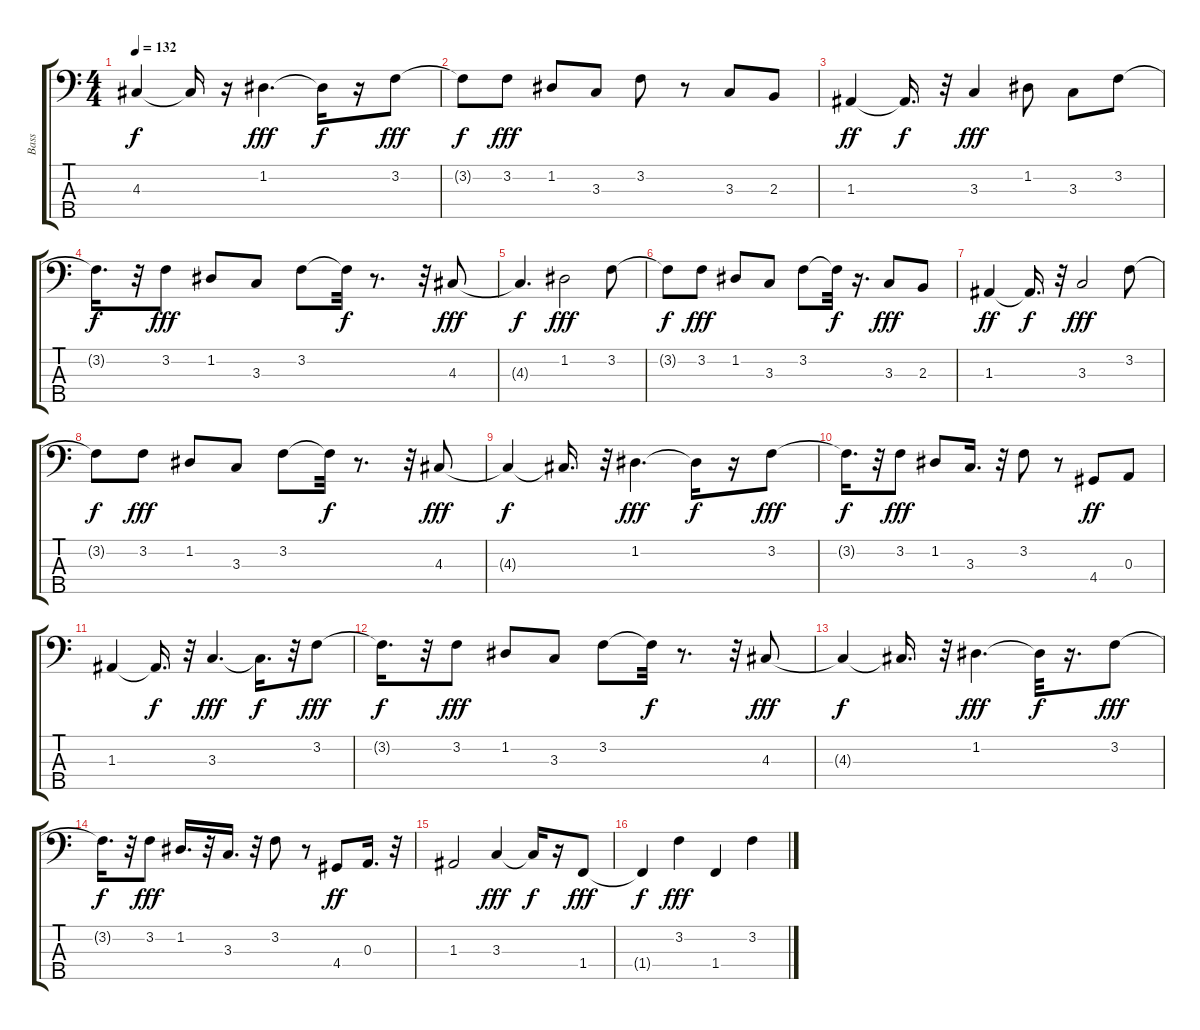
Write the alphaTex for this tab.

\track ("Bass" "Bass") {instrument slapbass2}
\staff {score tabs}
\tuning (G2 D2 A1 E1 B0) {hide}
\ts (4 4)
\tempo 132
\clef f4
\ks c
4.3{t}.4{dy f} 4.3{t}.16 r.16 1.2.4{d dy fff} 1.2{t}.16{dy f} r.16 3.2.8{dy fff} |
3.2{t}.8{dy f} 3.2.8{dy fff} 1.2.8 3.3.8 3.2.8 r.8 3.3.8 2.3.8 |
1.3.4{dy ff} 1.3{t}.16{d dy f} r.32 3.3.4{dy fff} 1.2.8 3.3.8 3.2.8 |
3.2{t}.16{d dy f} r.32 3.2.8{dy fff} 1.2.8 3.3.8 3.2.8 3.2{t}.32{dy f} r.8{d} r.32 4.3.8{dy fff} |
4.3{t}.4{d dy f} 1.2.2{dy fff} 3.2.8 |
3.2{t}.8{dy f} 3.2.8{dy fff} 1.2.8 3.3.8 3.2.8 3.2{t}.32{dy f} r.16{d} 3.3.8{dy fff} 2.3.8 |
1.3.4{dy ff} 1.3{t}.16{d dy f} r.32 3.3.2{dy fff} 3.2.8 |
3.2{t}.8{dy f} 3.2.8{dy fff} 1.2.8 3.3.8 3.2.8 3.2{t}.32{dy f} r.8{d} r.32 4.3.8{dy fff} |
4.3{t}.4{dy f} 4.3{t}.16{d} r.32 1.2.4{d dy fff} 1.2{t}.16{dy f} r.16 3.2.8{dy fff} |
3.2{t}.16{d dy f} r.32 3.2.8{dy fff} 1.2.8 3.3.16{d} r.32 3.2.8 r.8 4.4.8{dy ff} 0.3.8 |
1.3.4 1.3{t}.16{d dy f} r.32 3.3.4{d dy fff} 3.3{t}.16{d dy f} r.32 3.2.8{dy fff} |
3.2{t}.16{d dy f} r.32 3.2.8{dy fff} 1.2.8 3.3.8 3.2.8 3.2{t}.32{dy f} r.8{d} r.32 4.3.8{dy fff} |
4.3{t}.4{dy f} 4.3{t}.16{d} r.32 1.2.4{d dy fff} 1.2{t}.32{dy f} r.16{d} 3.2.8{dy fff} |
3.2{t}.16{d dy f} r.32 3.2.8{dy fff} 1.2.16{d} r.32 3.3.16{d} r.32 3.2.8 r.8 4.4.8{dy ff} 0.3.16{d} r.32 |
1.3.2 3.3.4{dy fff} 3.3{t}.16{dy f} r.16 1.4.8{dy fff} |
1.4{t}.4{dy f} 3.2.4{dy fff} 1.4.4 3.2.4
